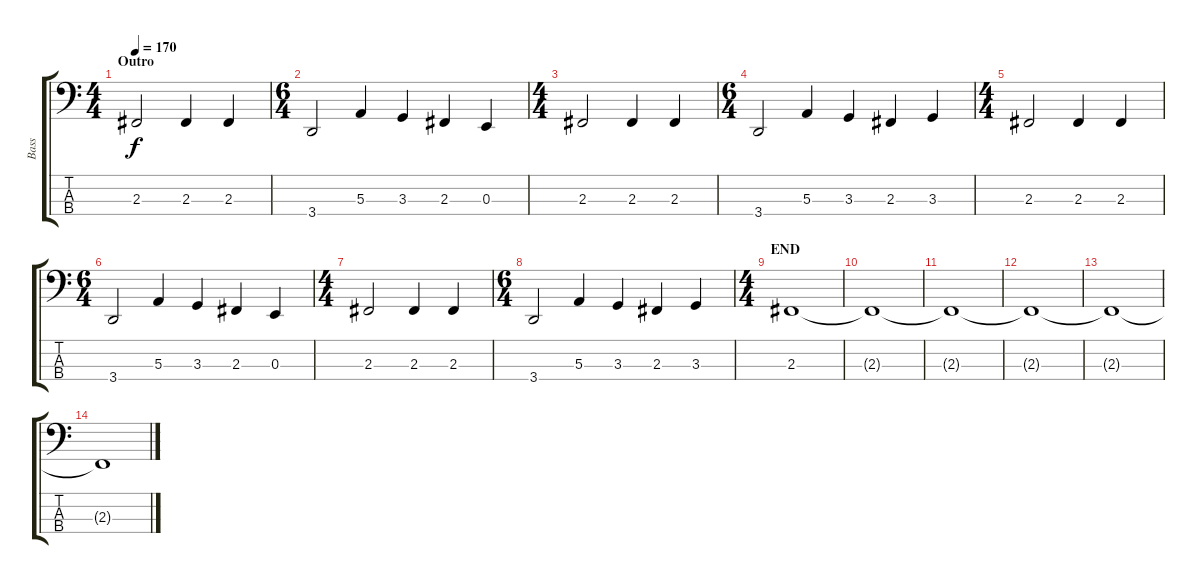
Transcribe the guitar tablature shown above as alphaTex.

\track ("Bass" "Bass") {instrument electricbasspick}
\staff {score tabs}
\tuning (D2 A1 E1 B0) {hide}
\ts (4 4)
\section ("" "Outro")
\tempo 170
\clef f4
\ks c
2.3.2{dy f} 2.3.4 2.3.4 |
\ts (6 4)
3.4.2 5.3.4 3.3.4 2.3.4 0.3.4 |
\ts (4 4)
2.3.2 2.3.4 2.3.4 |
\ts (6 4)
3.4.2 5.3.4 3.3.4 2.3.4 3.3.4 |
\ts (4 4)
2.3.2 2.3.4 2.3.4 |
\ts (6 4)
3.4.2 5.3.4 3.3.4 2.3.4 0.3.4 |
\ts (4 4)
2.3.2 2.3.4 2.3.4 |
\ts (6 4)
3.4.2 5.3.4 3.3.4 2.3.4 3.3.4 |
\ts (4 4)
\section ("" "END")
2.3.1 |
2.3{t}.1 |
2.3{t}.1 |
2.3{t}.1 |
2.3{t}.1 |
2.3{t}.1
